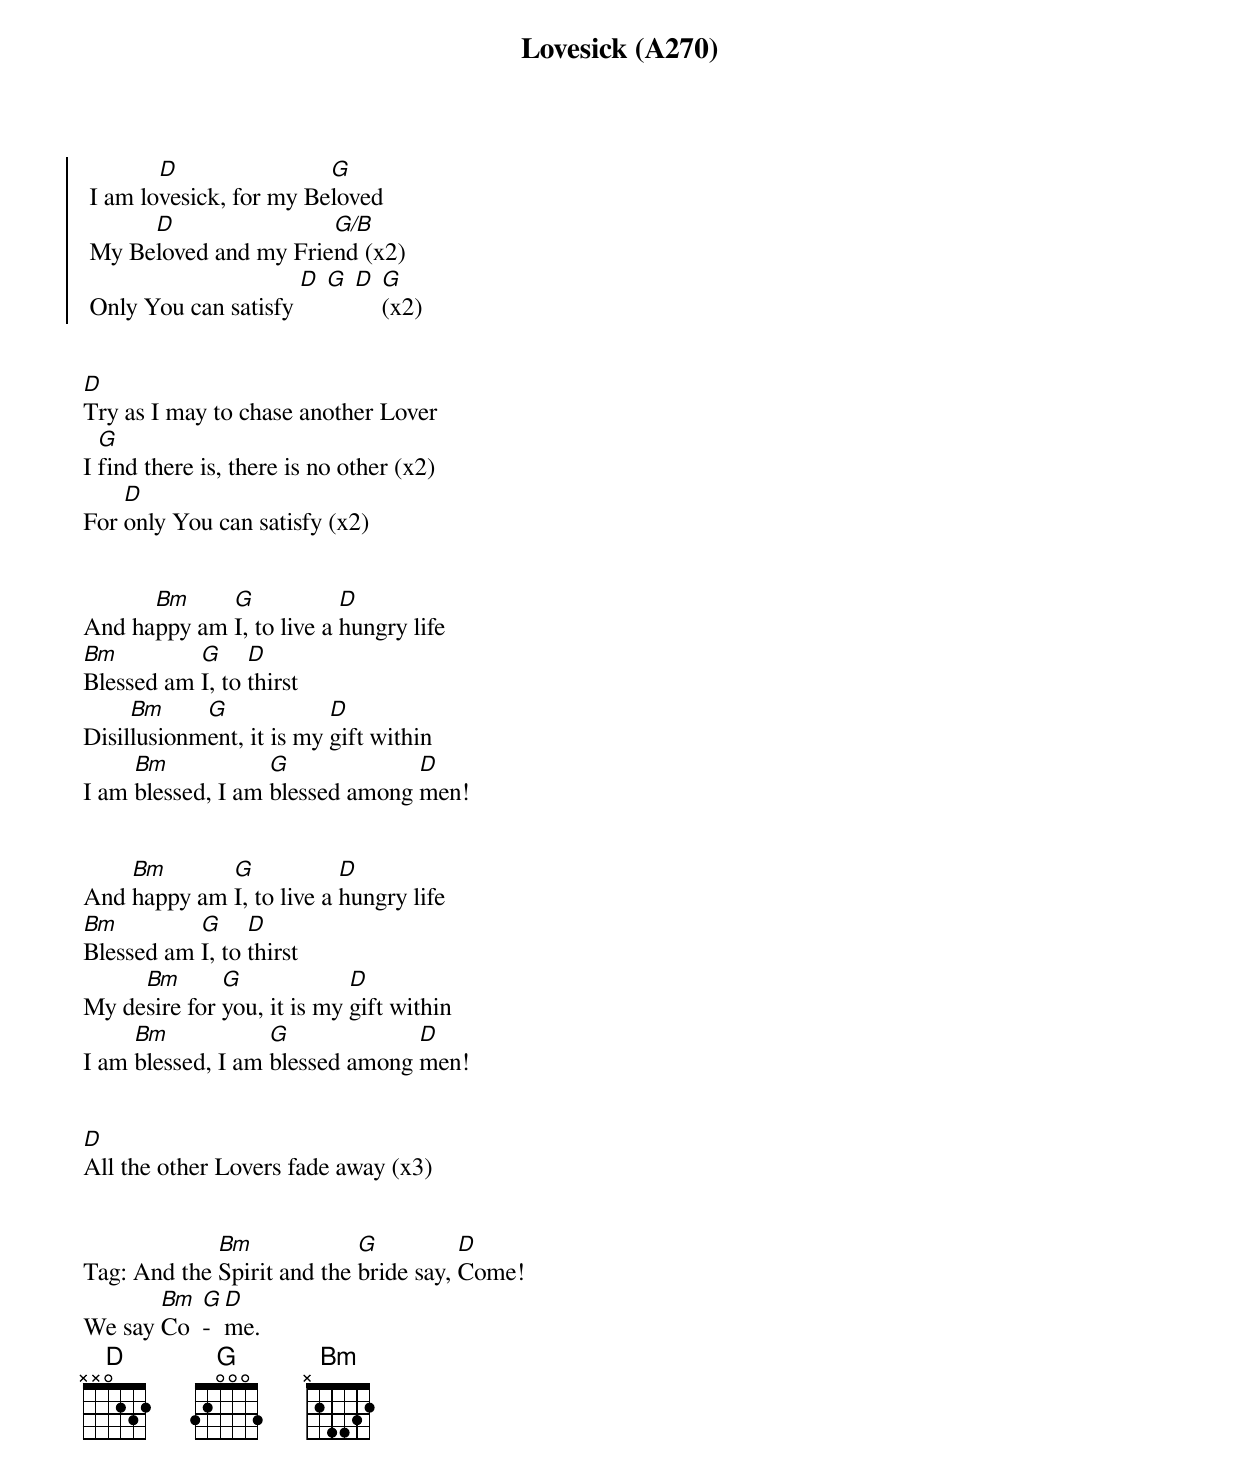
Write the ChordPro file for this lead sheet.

{title: Lovesick (A270)}
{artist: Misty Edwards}


{soc}
 I am lo[D]vesick, for my Be[G]loved
 My Be[D]loved and my Frie[G/B]nd (x2)
 Only You can satisfy [D] [G] [D] [G](x2)
 {eoc}


[D]Try as I may to chase another Lover
I [G]find there is, there is no other (x2)
For [D]only You can satisfy (x2)


And ha[Bm]ppy am [G]I, to live a [D]hungry life
[Bm]Blessed am [G]I, to [D]thirst
Disil[Bm]lusionm[G]ent, it is my [D]gift within
I am [Bm]blessed, I am [G]blessed among [D]men!


And [Bm]happy am [G]I, to live a [D]hungry life
[Bm]Blessed am [G]I, to [D]thirst
My de[Bm]sire for [G]you, it is my [D]gift within
I am [Bm]blessed, I am [G]blessed among [D]men!


[D]All the other Lovers fade away (x3)


Tag: And the [Bm]Spirit and the [G]bride say, [D]Come!
We say [Bm]Co  [G]- [D]me.
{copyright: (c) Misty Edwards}
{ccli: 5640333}
